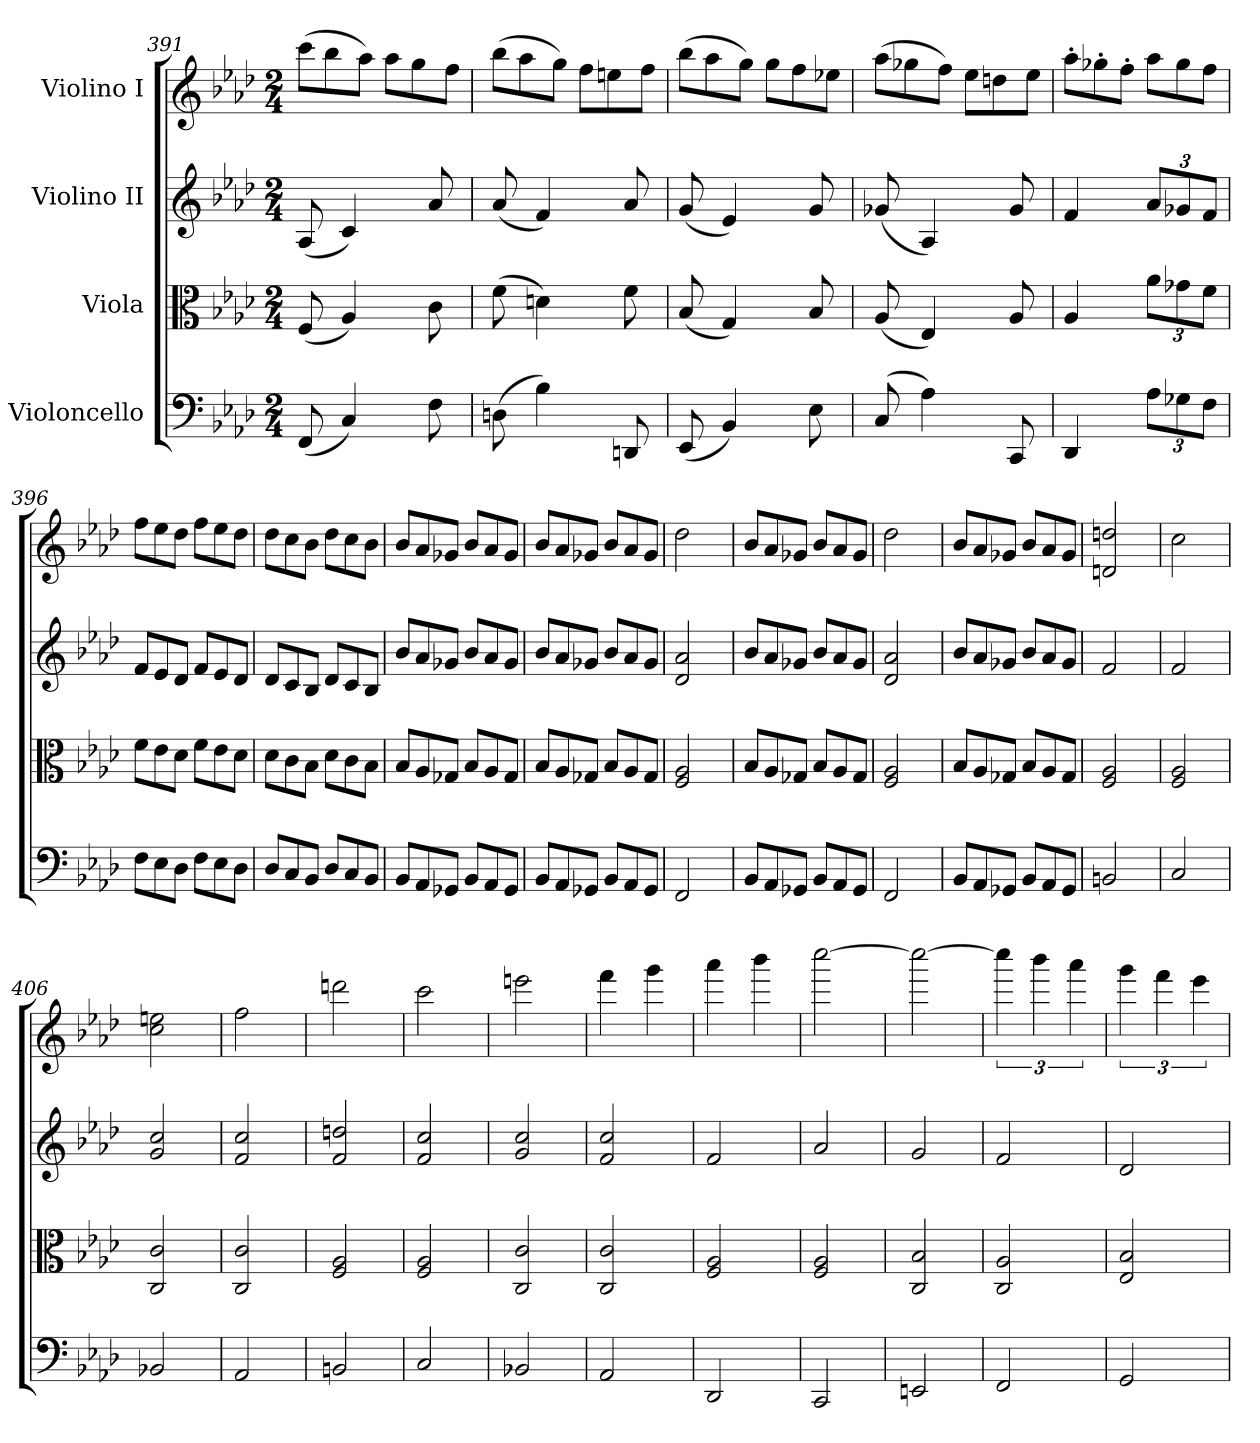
**kern	**kern	**kern	**kern
*part4	*part3	*part2	*part1
*staff4	*staff3	*staff2	*staff1
*I"Violoncello	*I"Viola	*I"Violino II	*I"Violino I
*clefF4	*clefC3	*clefG2	*clefG2
*k[b-e-a-d-]	*k[b-e-a-d-]	*k[b-e-a-d-]	*k[b-e-a-d-]
*M2/4	*M2/4	*M2/4	*M2/4
*	*	*	*Xtuplet
=391	=391	=391	=391
(8FF/	(8F/	(8A-/	(12ccc\L
.	.	.	12bb-\
4C/)	4A-/)	4c/)	.
.	.	.	12aa-\J)
.	.	.	12aa-\L
.	.	.	12gg\
8F\	8c\	8a-/	.
.	.	.	12ff\J
=392	=392	=392	=392
(8Dn\	(8f\	(8a-/	(12bb-\L
.	.	.	12aa-\
4B-\)	4dn\)	4f/)	.
.	.	.	12gg\J)
.	.	.	12ff\L
.	.	.	12een\
8DDn/	8f\	8a-/	.
.	.	.	12ff\J
=393	=393	=393	=393
(8EE-/	(8B-/	(8g/	(12bb-\L
.	.	.	12aa-\
4BB-/)	4G/)	4e-/)	.
.	.	.	12gg\J)
.	.	.	12gg\L
.	.	.	12ff\
8E-\	8B-/	8g/	.
.	.	.	12ee-X\J
=394	=394	=394	=394
(8C/	(8A-/	(8g-X/	(12aa-\L
.	.	.	12gg-X\
4A-\)	4E-/)	4A-/)	.
.	.	.	12ff\J)
.	.	.	12ee-\L
.	.	.	12ddn\
8CC/	8A-/	8g-/	.
.	.	.	12ee-\J
!!LO:LB:g=z
=395	=395	=395	=395
4DD-/	4A-/	4f/	12aa-'\L
.	.	.	12gg-X'\
.	.	.	12ff'\J
*Xbrackettup	*Xbrackettup	*Xbrackettup	*
12A-\L	12a-\L	12a-/L	12aa-\L
12G-X\	12g-X\	12g-X/	12gg-\
12F\J	12f\J	12f/J	12ff\J
=396	=396	=396	=396
*Xtuplet	*Xtuplet	*Xtuplet	*
12F\L	12f\L	12f/L	12ff\L
12E-\	12e-\	12e-/	12ee-\
12D-\J	12d-\J	12d-/J	12dd-\J
12F\L	12f\L	12f/L	12ff\L
12E-\	12e-\	12e-/	12ee-\
12D-\J	12d-\J	12d-/J	12dd-\J
=397	=397	=397	=397
12D-/L	12d-\L	12d-/L	12dd-\L
12C/	12c\	12c/	12cc\
12BB-/J	12B-\J	12B-/J	12b-\J
12D-/L	12d-\L	12d-/L	12dd-\L
12C/	12c\	12c/	12cc\
12BB-/J	12B-\J	12B-/J	12b-\J
=398	=398	=398	=398
12BB-/L	12B-/L	12b-/L	12b-/L
12AA-/	12A-/	12a-/	12a-/
12GG-X/J	12G-X/J	12g-X/J	12g-X/J
12BB-/L	12B-/L	12b-/L	12b-/L
12AA-/	12A-/	12a-/	12a-/
12GG-/J	12G-/J	12g-/J	12g-/J
=399	=399	=399	=399
12BB-/L	12B-/L	12b-/L	12b-/L
12AA-/	12A-/	12a-/	12a-/
12GG-X/J	12G-X/J	12g-X/J	12g-X/J
12BB-/L	12B-/L	12b-/L	12b-/L
12AA-/	12A-/	12a-/	12a-/
12GG-/J	12G-/J	12g-/J	12g-/J
=400	=400	=400	=400
2FF/	2F/ 2A-/	2d-/ 2a-/	2dd-\
=401	=401	=401	=401
12BB-/L	12B-/L	12b-/L	12b-/L
12AA-/	12A-/	12a-/	12a-/
12GG-X/J	12G-X/J	12g-X/J	12g-X/J
12BB-/L	12B-/L	12b-/L	12b-/L
12AA-/	12A-/	12a-/	12a-/
12GG-/J	12G-/J	12g-/J	12g-/J
=402	=402	=402	=402
2FF/	2F/ 2A-/	2d-/ 2a-/	2dd-\
=403	=403	=403	=403
12BB-/L	12B-/L	12b-/L	12b-/L
12AA-/	12A-/	12a-/	12a-/
12GG-X/J	12G-X/J	12g-X/J	12g-X/J
12BB-/L	12B-/L	12b-/L	12b-/L
12AA-/	12A-/	12a-/	12a-/
12GG-/J	12G-/J	12g-/J	12g-/J
=404	=404	=404	=404
2BBn/	2F/ 2A-/	2f/	2dn/ 2ddn/
=405	=405	=405	=405
2C/	2F/ 2A-/	2f/	2cc\
=406	=406	=406	=406
2BB-X/	2C/ 2c/	2g/ 2cc/	2cc\ 2een\
!!LO:LB:g=z
=407	=407	=407	=407
2AA-/	2C/ 2c/	2f/ 2cc/	2ff\
=408	=408	=408	=408
2BBn/	2F/ 2A-/	2f/ 2ddn/	2dddn\
=409	=409	=409	=409
2C/	2F/ 2A-/	2f/ 2cc/	2ccc\
=410	=410	=410	=410
2BB-X/	2C/ 2c/	2g/ 2cc/	2eeen\
=411	=411	=411	=411
2AA-/	2C/ 2c/	2f/ 2cc/	4fff\
.	.	.	4ggg\
=412	=412	=412	=412
2DD-/	2F/ 2A-/	2f/	4aaa-\
.	.	.	4bbb-\
=413	=413	=413	=413
2CC/	2F/ 2A-/	2a-/	[2cccc\
=414	=414	=414	=414
2EEn/	2C/ 2B-/	2g/	2cccc\_
=415	=415	=415	=415
*	*	*	*tuplet
2FF/	2C/ 2A-/	2f/	6cccc\]
.	.	.	6bbb-\
.	.	.	6aaa-\
=416	=416	=416	=416
2GG/	2E-/ 2B-/	2d-/	6ggg\
.	.	.	6fff\
.	.	.	6eee-\
=	=	=	=
*-	*-	*-	*-
